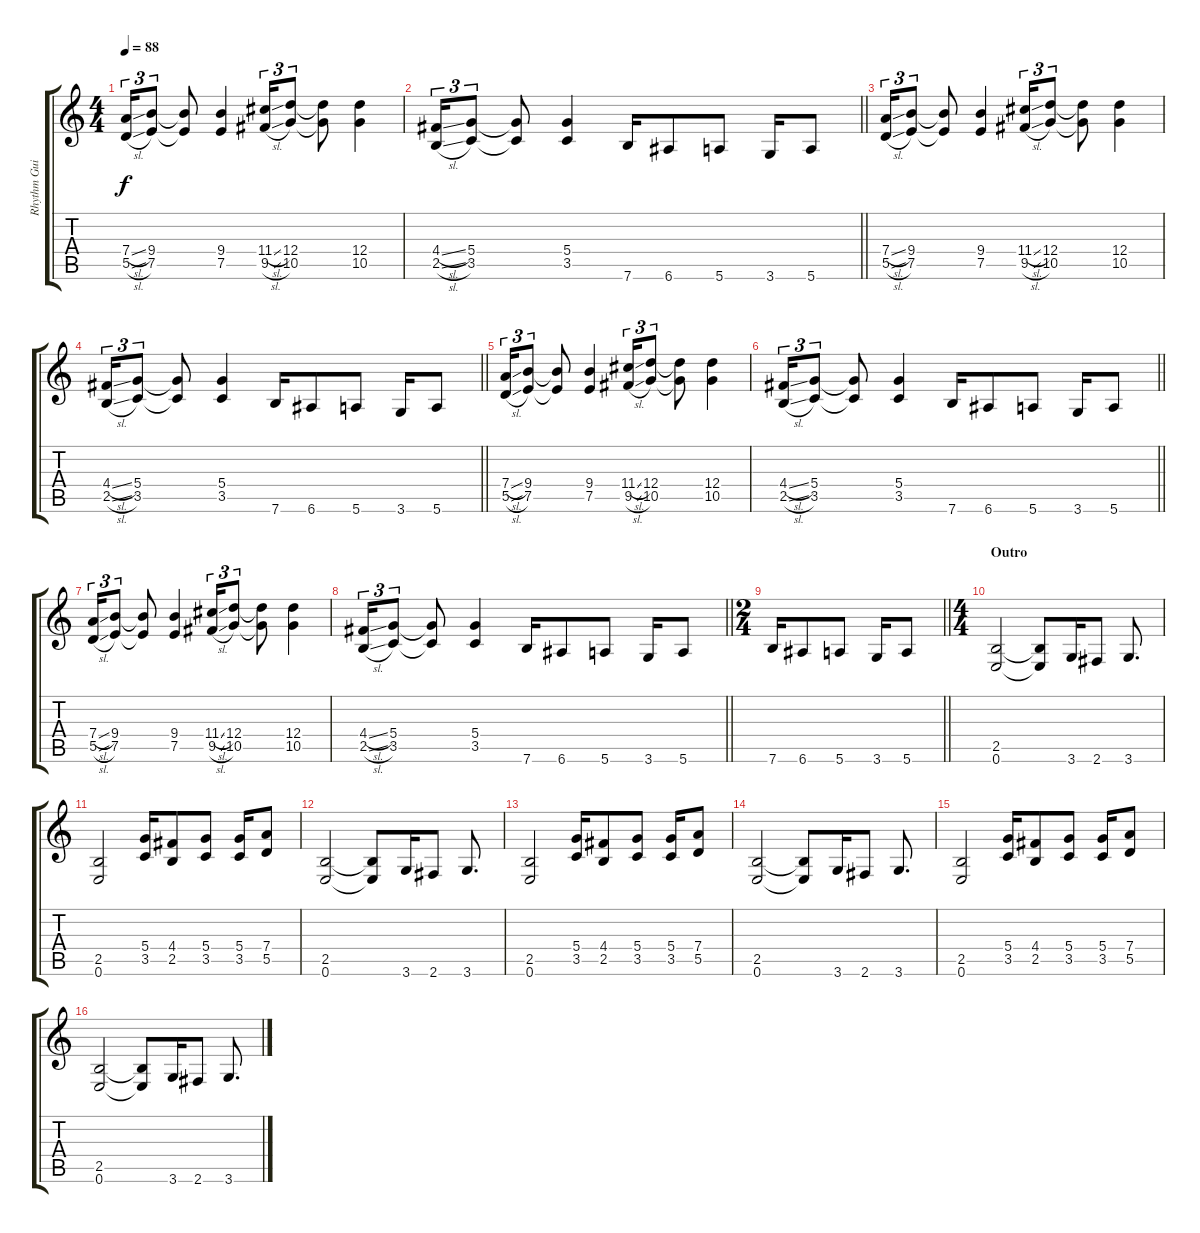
\track ("Rhythm Guitar" "Rhythm Gui") {instrument distortionguitar}
\staff {score tabs}
\tuning (E4 B3 G3 D3 A2 E2) {hide}
\ts (4 4)
\tempo 88
\clef g2
\ks c
(7.4{sl} 5.5{sl}).16{tu (3 2) dy f} (9.4 7.5).8{tu (3 2)} (9.4{t} 7.5{t}).8 (9.4 7.5).4 (11.4{sl} 9.5{sl}).16{tu (3 2)} (12.4 10.5).8{tu (3 2)} (12.4{t} 10.5{t}).8 (12.4 10.5).4 |
\barLineRight lightlight
(4.4{sl} 2.5{sl}).16{tu (3 2)} (5.4 3.5).8{tu (3 2)} (5.4{t} 3.5{t}).8 (5.4 3.5).4 7.6.16 6.6.8 5.6.8 3.6.16 5.6.8 |
(7.4{sl} 5.5{sl}).16{tu (3 2)} (9.4 7.5).8{tu (3 2)} (9.4{t} 7.5{t}).8 (9.4 7.5).4 (11.4{sl} 9.5{sl}).16{tu (3 2)} (12.4 10.5).8{tu (3 2)} (12.4{t} 10.5{t}).8 (12.4 10.5).4 |
\barLineRight lightlight
(4.4{sl} 2.5{sl}).16{tu (3 2)} (5.4 3.5).8{tu (3 2)} (5.4{t} 3.5{t}).8 (5.4 3.5).4 7.6.16 6.6.8 5.6.8 3.6.16 5.6.8 |
(7.4{sl} 5.5{sl}).16{tu (3 2)} (9.4 7.5).8{tu (3 2)} (9.4{t} 7.5{t}).8 (9.4 7.5).4 (11.4{sl} 9.5{sl}).16{tu (3 2)} (12.4 10.5).8{tu (3 2)} (12.4{t} 10.5{t}).8 (12.4 10.5).4 |
\barLineRight lightlight
(4.4{sl} 2.5{sl}).16{tu (3 2)} (5.4 3.5).8{tu (3 2)} (5.4{t} 3.5{t}).8 (5.4 3.5).4 7.6.16 6.6.8 5.6.8 3.6.16 5.6.8 |
(7.4{sl} 5.5{sl}).16{tu (3 2)} (9.4 7.5).8{tu (3 2)} (9.4{t} 7.5{t}).8 (9.4 7.5).4 (11.4{sl} 9.5{sl}).16{tu (3 2)} (12.4 10.5).8{tu (3 2)} (12.4{t} 10.5{t}).8 (12.4 10.5).4 |
\barLineRight lightlight
(4.4{sl} 2.5{sl}).16{tu (3 2)} (5.4 3.5).8{tu (3 2)} (5.4{t} 3.5{t}).8 (5.4 3.5).4 7.6.16 6.6.8 5.6.8 3.6.16 5.6.8 |
\ts (2 4)
\barLineRight lightlight
7.6.16 6.6.8 5.6.8 3.6.16 5.6.8 |
\ts (4 4)
\section ("" "Outro")
(2.5 0.6).2 (2.5{t} 0.6{t}).8 3.6.16 2.6.8 3.6.8{d} |
(2.5 0.6).2 (5.4 3.5).16 (4.4 2.5).8 (5.4 3.5).8 (5.4 3.5).16 (7.4 5.5).8 |
(2.5 0.6).2 (2.5{t} 0.6{t}).8 3.6.16 2.6.8 3.6.8{d} |
(2.5 0.6).2 (5.4 3.5).16 (4.4 2.5).8 (5.4 3.5).8 (5.4 3.5).16 (7.4 5.5).8 |
(2.5 0.6).2 (2.5{t} 0.6{t}).8 3.6.16 2.6.8 3.6.8{d} |
(2.5 0.6).2 (5.4 3.5).16 (4.4 2.5).8 (5.4 3.5).8 (5.4 3.5).16 (7.4 5.5).8 |
(2.5 0.6).2 (2.5{t} 0.6{t}).8 3.6.16 2.6.8 3.6.8{d}
